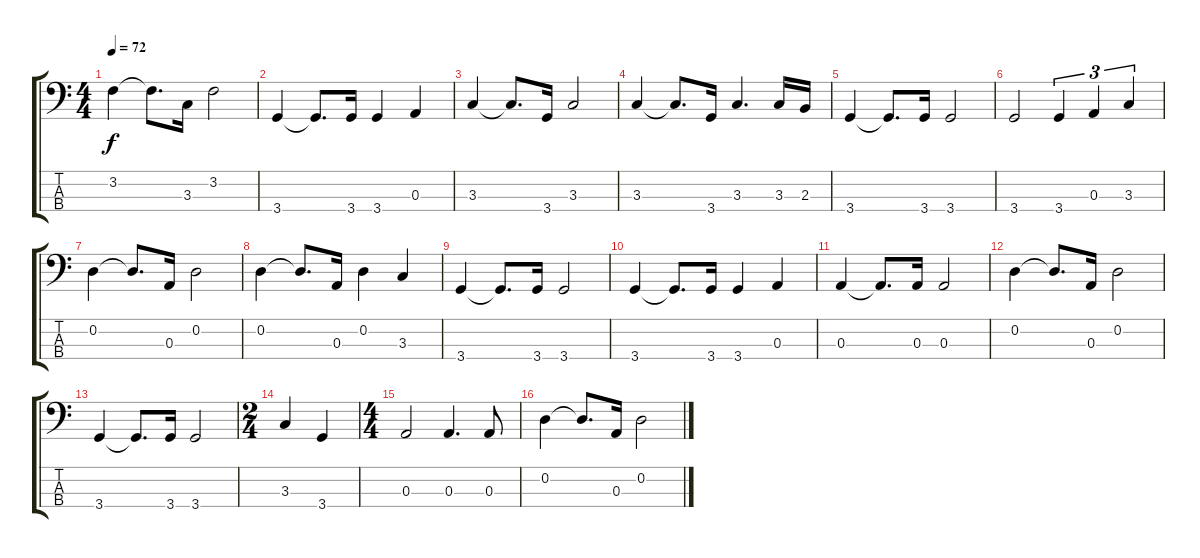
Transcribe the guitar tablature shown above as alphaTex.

\track "" {instrument electricbassfinger}
\staff {score tabs}
\tuning (G2 D2 A1 E1) {hide}
\ts (4 4)
\tempo 72
\clef f4
\ks c
3.2.4{dy f} 3.2{t}.8{d} 3.3.16 3.2.2 |
3.4.4 3.4{t}.8{d} 3.4.16 3.4.4 0.3.4 |
3.3.4{txt ""} 3.3{t}.8{d} 3.4.16 3.3.2 |
3.3.4 3.3{t}.8{d} 3.4.16 3.3.4{d} 3.3.16 2.3.16 |
3.4.4 3.4{t}.8{d} 3.4.16 3.4.2 |
3.4.2 3.4.4{tu (3 2)} 0.3.4{tu (3 2)} 3.3.4{tu (3 2)} |
0.2.4 0.2{t}.8{d} 0.3.16 0.2.2 |
0.2.4 0.2{t}.8{d} 0.3.16 0.2.4 3.3.4 |
3.4.4 3.4{t}.8{d} 3.4.16 3.4.2 |
3.4.4 3.4{t}.8{d} 3.4.16 3.4.4 0.3.4 |
0.3.4 0.3{t}.8{d} 0.3.16 0.3.2 |
0.2.4 0.2{t}.8{d} 0.3.16 0.2.2 |
3.4.4 3.4{t}.8{d} 3.4.16 3.4.2 |
\ts (2 4)
3.3.4 3.4.4 |
\ts (4 4)
0.3.2 0.3.4{d} 0.3.8 |
0.2.4 0.2{t}.8{d} 0.3.16 0.2.2
